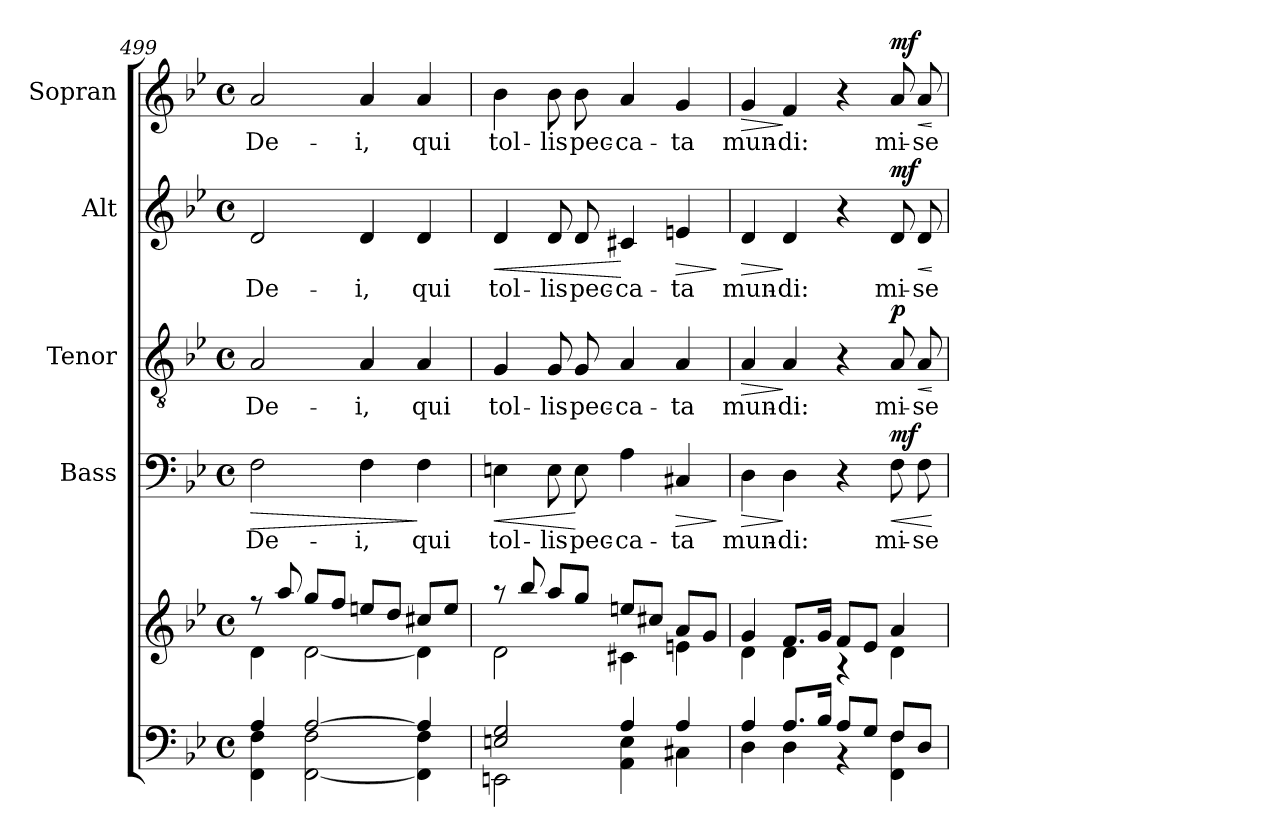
**kern	**kern	**kern	**text	**dynam	**kern	**text	**dynam	**kern	**text	**dynam	**kern	**text	**dynam
*part5	*part5	*part4	*part4	*part4	*part3	*part3	*part3	*part2	*part2	*part2	*part1	*part1	*part1
*staff6	*staff5	*staff4	*staff4	*staff4	*staff3	*staff3	*staff3	*staff2	*staff2	*staff2	*staff1	*staff1	*staff1
*	*	*I"Bass	*	*	*I"Tenor	*	*	*I"Alt	*	*	*I"Sopran	*	*
*	*	*I'B.	*	*	*I'T.	*	*	*I'A.	*	*	*I'S.	*	*
*clefF4	*clefG2	*clefF4	*	*	*clefGv2	*	*	*clefG2	*	*	*clefG2	*	*
*k[b-e-]	*k[b-e-]	*k[b-e-]	*	*	*k[b-e-]	*	*	*k[b-e-]	*	*	*k[b-e-]	*	*
*B-:	*B-:	*B-:	*	*	*B-:	*	*	*B-:	*	*	*B-:	*	*
*M4/4	*M4/4	*M4/4	*	*	*M4/4	*	*	*M4/4	*	*	*M4/4	*	*
*met(c)	*met(c)	*met(c)	*	*	*met(c)	*	*	*met(c)	*	*	*met(c)	*	*
=499	=499	=499	=499	=499	=499	=499	=499	=499	=499	=499	=499	=499	=499
*^	*^	*	*	*	*	*	*	*	*	*	*	*	*
!	!	!	!	!	!LO:LY:b	!LO:HP:b	!	!LO:LY:b	!	!	!LO:LY:b	!	!	!LO:LY:b	!
4A/	4FF\ 4F\	8rff	4d\	2F\	De-	>	2A/	De-	.	2d/	De-	.	2a/	De-	.
.	.	8aa/	.	.	.	.	.	.	.	.	.	.	.	.	.
[>2A/	[<2FF\ 2F\	8gg/L	[<2d\	.	.	.	.	.	.	.	.	.	.	.	.
.	.	8ff/J	.	.	.	.	.	.	.	.	.	.	.	.	.
!	!	!	!	!	!LO:LY:b	!	!	!LO:LY:b	!	!	!LO:LY:b	!	!	!LO:LY:b	!
.	.	8een/L	.	4F\	-i,	.	4A/	-i,	.	4d/	-i,	.	4a/	-i,	.
.	.	8dd/J	.	.	.	.	.	.	.	.	.	.	.	.	.
!	!	!	!	!	!LO:LY:b	!	!	!LO:LY:b	!	!	!LO:LY:b	!	!	!LO:LY:b	!
4A/]	4FF\] 4F\	8cc#X/L	4d\]	4F\	qui	]	4A/	qui	.	4d/	qui	.	4a/	qui	.
.	.	8ee/J	.	.	.	.	.	.	.	.	.	.	.	.	.
=500	=500	=500	=500	=500	=500	=500	=500	=500	=500	=500	=500	=500	=500	=500	=500
!	!	!	!	!	!LO:LY:b	!LO:HP:b	!	!LO:LY:b	!	!	!LO:LY:b	!LO:HP:b	!	!LO:LY:b	!
2En/ 2G/	2EEn\	8raa	2d\	4En\	tol-	<	4G/	tol-	.	4d/	tol-	<	4b-\	tol-	.
.	.	8bb-/	.	.	.	.	.	.	.	.	.	.	.	.	.
!	!	!	!	!	!LO:LY:b	!	!	!LO:LY:b	!	!	!LO:LY:b	!	!	!LO:LY:b	!
.	.	8aa/L	.	8E\	-lis	.	8G/	-lis	.	8d/	-lis	.	8b-\	-lis	.
!	!	!	!	!	!LO:LY:b	!	!	!LO:LY:b	!	!	!LO:LY:b	!	!	!LO:LY:b	!
.	.	8gg/J	.	8E\	pec-	[	8G/	pec-	.	8d/	pec-	.	8b-\	pec-	.
!	!	!	!	!	!LO:LY:b	!	!	!LO:LY:b	!	!	!LO:LY:b	!	!	!LO:LY:b	!
4A/	4AA\ 4E\	8een/L	4c#X\	4A\	-ca-	.	4A/	-ca-	.	4c#X/	-ca-	[	4a/	-ca-	.
.	.	8cc#X/J	.	.	.	.	.	.	.	.	.	.	.	.	.
!	!	!	!	!	!LO:LY:b	!LO:HP:b	!	!LO:LY:b	!	!	!LO:LY:b	!LO:HP:b	!	!LO:LY:b	!
4A/	4C#X\	8a/L	4en\	4C#X/	-ta	>	4A/	-ta	.	4en/	-ta	>	4g/	-ta	.
.	.	8g/J	.	.	.	.	.	.	.	.	.	.	.	.	.
*v	*v	*	*	*	*	*	*	*	*	*	*	*	*	*	*
*	*v	*v	*	*	*	*	*	*	*	*	*	*	*	*
.	.	.	.	]	.	.	.	.	.	]	.	.	.
!!LO:LB:g=z
=501	=501	=501	=501	=501	=501	=501	=501	=501	=501	=501	=501	=501	=501
*^	*^	*	*	*	*	*	*	*	*	*	*	*	*
!	!	!	!	!	!LO:LY:b	!LO:HP:b	!	!LO:LY:b	!LO:HP:b	!	!LO:LY:b	!LO:HP:b	!	!LO:LY:b	!LO:HP:b
4A/	4D\	4g/	4d\	4D\	mun-	>	4A/	mun-	>	4d/	mun-	>	4g/	mun-	>
!	!	!	!	!	!LO:LY:b	!	!	!LO:LY:b	!	!	!LO:LY:b	!	!	!LO:LY:b	!
8.A/L	4D\	8.f/L	4d\	4D\	-di:	]	4A/	-di:	]	4d/	-di:	]	4f/	-di:	]
16B-/Jk	.	16g/Jk	.	.	.	.	.	.	.	.	.	.	.	.	.
8A/L	4rBB	8f/L	4rA	4r	.	.	4r	.	.	4r	.	.	4r	.	.
8G/J	.	8e-/J	.	.	.	.	.	.	.	.	.	.	.	.	.
!	!	!	!	!	!LO:LY:b	!LO:HP:b	!	!LO:LY:b	!	!	!LO:LY:b	!	!	!LO:LY:b	!
!	!	!	!	!	!	!LO:DY:n=1:a	!	!	!LO:DY:a	!	!	!LO:DY:a	!	!	!LO:DY:a
8F/L	4FF\ 4F\	4a/	4d\	8F\	mi-	< mf	8A/	mi-	p	8d/	mi-	mf	8a/	mi-	mf
!	!	!	!	!	!LO:LY:b	!	!	!LO:LY:b	!LO:HP:b	!	!LO:LY:b	!LO:HP:b	!	!LO:LY:b	!LO:HP:b
8D/J	.	.	.	8F\	-se-	.	8A/	-se-	<	8d/	-se-	<	8a/	-se-	<
*v	*v	*	*	*	*	*	*	*	*	*	*	*	*	*	*
*	*v	*v	*	*	*	*	*	*	*	*	*	*	*	*
.	.	.	.	[	.	.	[	.	.	[	.	.	[
=	=	=	=	=	=	=	=	=	=	=	=	=	=
*-	*-	*-	*-	*-	*-	*-	*-	*-	*-	*-	*-	*-	*-
